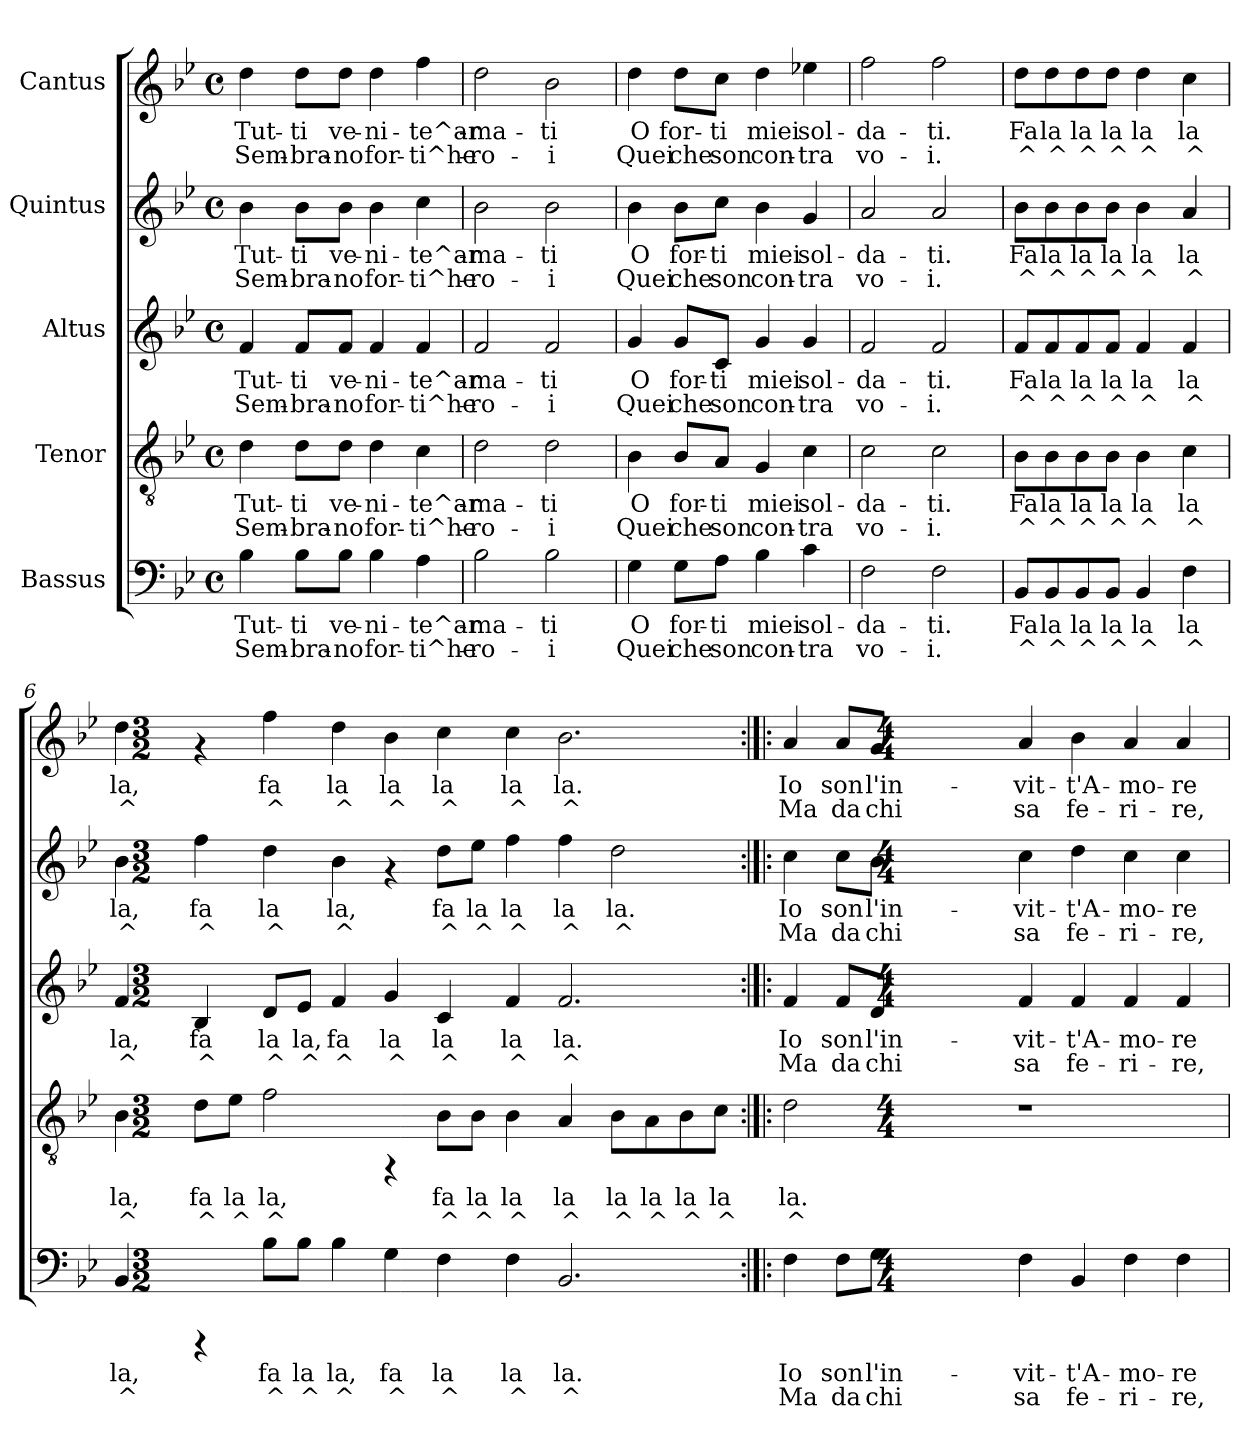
**kern	**text	**text	**kern	**text	**text	**kern	**text	**text	**kern	**text	**text	**kern	**text	**text
*part5	*part5	*part5	*part4	*part4	*part4	*part3	*part3	*part3	*part2	*part2	*part2	*part1	*part1	*part1
*staff5	*staff5	*staff5	*staff4	*staff4	*staff4	*staff3	*staff3	*staff3	*staff2	*staff2	*staff2	*staff1	*staff1	*staff1
*I"Bassus	*	*	*I"Tenor	*	*	*I"Altus	*	*	*I"Quintus	*	*	*I"Cantus	*	*
!!LO:PB:g=z
*stria5	*	*	*stria5	*	*	*stria5	*	*	*stria5	*	*	*stria5	*	*
*clefF4	*	*	*clefGv2	*	*	*clefG2	*	*	*clefG2	*	*	*clefG2	*	*
*k[b-e-]	*	*	*k[b-e-]	*	*	*k[b-e-]	*	*	*k[b-e-]	*	*	*k[b-e-]	*	*
*B-:	*	*	*B-:	*	*	*B-:	*	*	*B-:	*	*	*B-:	*	*
*M4/4	*	*	*M4/4	*	*	*M4/4	*	*	*M4/4	*	*	*M4/4	*	*
*met(c)	*	*	*met(c)	*	*	*met(c)	*	*	*met(c)	*	*	*met(c)	*	*
*MM180	*	*	*MM180	*	*	*MM180	*	*	*MM180	*	*	*MM180	*	*
=1	=1	=1	=1	=1	=1	=1	=1	=1	=1	=1	=1	=1	=1	=1
!	!LO:LY:b:cj	!LO:LY:b:cj	!	!LO:LY:b:cj	!LO:LY:b:cj	!	!LO:LY:b:cj	!LO:LY:b:cj	!	!LO:LY:b:cj	!LO:LY:b:cj	!	!LO:LY:b:cj	!LO:LY:b:cj
4B-\	Tut-	-Sem-	4d\	Tut-	-Sem-	4f/	Tut-	-Sem-	4b-\	Tut-	-Sem-	4dd\	Tut-	-Sem-
!	!LO:LY:b:cj	!LO:LY:b:cj	!	!LO:LY:b:cj	!LO:LY:b:cj	!	!LO:LY:b:cj	!LO:LY:b:cj	!	!LO:LY:b:cj	!LO:LY:b:cj	!	!LO:LY:b:cj	!LO:LY:b:cj
8B-\L	-ti	bra-	8d\L	-ti	bra-	8f/L	-ti	bra-	8b-\L	-ti	bra-	8dd\L	-ti	bra-
!	!LO:LY:b:cj	!LO:LY:b:cj	!	!LO:LY:b:cj	!LO:LY:b:cj	!	!LO:LY:b:cj	!LO:LY:b:cj	!	!LO:LY:b:cj	!LO:LY:b:cj	!	!LO:LY:b:cj	!LO:LY:b:cj
8B-\J	-ve-	-no	8d\J	-ve-	-no	8f/J	-ve-	-no	8b-\J	-ve-	-no	8dd\J	-ve-	-no
!	!LO:LY:b:cj	!LO:LY:b:cj	!	!LO:LY:b:cj	!LO:LY:b:cj	!	!LO:LY:b:cj	!LO:LY:b:cj	!	!LO:LY:b:cj	!LO:LY:b:cj	!	!LO:LY:b:cj	!LO:LY:b:cj
4B-\	ni-	-for-	4d\	ni-	-for-	4f/	ni-	-for-	4b-\	ni-	-for-	4dd\	ni-	-for-
!	!LO:LY:b:cj	!LO:LY:b:cj	!	!LO:LY:b:cj	!LO:LY:b:cj	!	!LO:LY:b:cj	!LO:LY:b:cj	!	!LO:LY:b:cj	!LO:LY:b:cj	!	!LO:LY:b:cj	!LO:LY:b:cj
4A\	-te^ar-	-ti^he-	4c\	-te^ar-	-ti^he-	4f/	-te^ar-	-ti^he-	4cc\	-te^ar-	-ti^he-	4ff\	-te^ar-	-ti^he-
=2	=2	=2	=2	=2	=2	=2	=2	=2	=2	=2	=2	=2	=2	=2
!	!LO:LY:b:cj	!LO:LY:b:cj	!	!LO:LY:b:cj	!LO:LY:b:cj	!	!LO:LY:b:cj	!LO:LY:b:cj	!	!LO:LY:b:cj	!LO:LY:b:cj	!	!LO:LY:b:cj	!LO:LY:b:cj
2B-\	-ma-	-ro-	2d\	-ma-	-ro-	2f/	-ma-	-ro-	2b-\	-ma-	-ro-	2dd\	-ma-	-ro-
!	!LO:LY:b:cj	!LO:LY:b:cj	!	!LO:LY:b:cj	!LO:LY:b:cj	!	!LO:LY:b:cj	!LO:LY:b:cj	!	!LO:LY:b:cj	!LO:LY:b:cj	!	!LO:LY:b:cj	!LO:LY:b:cj
2B-\	-ti	i	2d\	-ti	i	2f/	-ti	i	2b-\	-ti	i	2b-\	-ti	i
=3	=3	=3	=3	=3	=3	=3	=3	=3	=3	=3	=3	=3	=3	=3
!	!LO:LY:b:cj	!LO:LY:b:cj	!	!LO:LY:b:cj	!LO:LY:b:cj	!	!LO:LY:b:cj	!LO:LY:b:cj	!	!LO:LY:b:cj	!LO:LY:b:cj	!	!LO:LY:b:cj	!LO:LY:b:cj
4G\	O	Quei	4B-\	O	Quei	4g/	O	Quei	4b-\	O	Quei	4dd\	O	Quei
!	!LO:LY:b:cj	!LO:LY:b:cj	!	!LO:LY:b:cj	!LO:LY:b:cj	!	!LO:LY:b:cj	!LO:LY:b:cj	!	!LO:LY:b:cj	!LO:LY:b:cj	!	!LO:LY:b:cj	!LO:LY:b:cj
8G\L	for-	-che	8B-/L	for-	-che	8g/L	for-	-che	8b-\L	for-	-che	8dd\L	for-	-che
!	!LO:LY:b:cj	!LO:LY:b:cj	!	!LO:LY:b:cj	!LO:LY:b:cj	!	!LO:LY:b:cj	!LO:LY:b:cj	!	!LO:LY:b:cj	!LO:LY:b:cj	!	!LO:LY:b:cj	!LO:LY:b:cj
8A\J	ti	son	8A/J	ti	son	8c/J	ti	son	8cc\J	ti	son	8cc\J	ti	son
!	!LO:LY:b:cj	!LO:LY:b:cj	!	!LO:LY:b:cj	!LO:LY:b:cj	!	!LO:LY:b:cj	!LO:LY:b:cj	!	!LO:LY:b:cj	!LO:LY:b:cj	!	!LO:LY:b:cj	!LO:LY:b:cj
4B-\	miei	con-	4G/	miei	con-	4g/	miei	con-	4b-\	miei	con-	4dd\	miei	con-
!	!LO:LY:b:cj	!LO:LY:b:cj	!	!LO:LY:b:cj	!LO:LY:b:cj	!	!LO:LY:b:cj	!LO:LY:b:cj	!	!LO:LY:b:cj	!LO:LY:b:cj	!	!LO:LY:b:cj	!LO:LY:b:cj
4c\	-sol-	-tra	4c\	-sol-	-tra	4g/	-sol-	-tra	4g/	-sol-	-tra	4ee-X\	-sol-	-tra
=4	=4	=4	=4	=4	=4	=4	=4	=4	=4	=4	=4	=4	=4	=4
!	!LO:LY:b:cj	!LO:LY:b:cj	!	!LO:LY:b:cj	!LO:LY:b:cj	!	!LO:LY:b:cj	!LO:LY:b:cj	!	!LO:LY:b:cj	!LO:LY:b:cj	!	!LO:LY:b:cj	!LO:LY:b:cj
2F\	da-	-vo-	2c\	da-	-vo-	2f/	da-	-vo-	2a/	da-	-vo-	2ff\	da-	-vo-
!	!LO:LY:b:cj	!LO:LY:b:cj	!	!LO:LY:b:cj	!LO:LY:b:cj	!	!LO:LY:b:cj	!LO:LY:b:cj	!	!LO:LY:b:cj	!LO:LY:b:cj	!	!LO:LY:b:cj	!LO:LY:b:cj
2F\	-ti.	i.	2c\	-ti.	i.	2f/	-ti.	i.	2a/	-ti.	i.	2ff\	-ti.	i.
!!LO:LB:g=z
=5	=5	=5	=5	=5	=5	=5	=5	=5	=5	=5	=5	=5	=5	=5
!	!LO:LY:b:cj	!LO:LY:b:cj	!	!LO:LY:b:cj	!LO:LY:b:cj	!	!LO:LY:b:cj	!LO:LY:b:cj	!	!LO:LY:b:cj	!LO:LY:b:cj	!	!LO:LY:b:cj	!LO:LY:b:cj
8BB-/L	Fa	^	8B-\L	Fa	^	8f/L	Fa	^	8b-\L	Fa	^	8dd\L	Fa	^
!	!LO:LY:b:cj	!LO:LY:b:cj	!	!LO:LY:b:cj	!LO:LY:b:cj	!	!LO:LY:b:cj	!LO:LY:b:cj	!	!LO:LY:b:cj	!LO:LY:b:cj	!	!LO:LY:b:cj	!LO:LY:b:cj
8BB-/	la	^	8B-\	la	^	8f/	la	^	8b-\	la	^	8dd\	la	^
!	!LO:LY:b:cj	!LO:LY:b:cj	!	!LO:LY:b:cj	!LO:LY:b:cj	!	!LO:LY:b:cj	!LO:LY:b:cj	!	!LO:LY:b:cj	!LO:LY:b:cj	!	!LO:LY:b:cj	!LO:LY:b:cj
8BB-/	la	^	8B-\	la	^	8f/	la	^	8b-\	la	^	8dd\	la	^
!	!LO:LY:b:cj	!LO:LY:b:cj	!	!LO:LY:b:cj	!LO:LY:b:cj	!	!LO:LY:b:cj	!LO:LY:b:cj	!	!LO:LY:b:cj	!LO:LY:b:cj	!	!LO:LY:b:cj	!LO:LY:b:cj
8BB-/J	la	^	8B-\J	la	^	8f/J	la	^	8b-\J	la	^	8dd\J	la	^
!	!LO:LY:b:cj	!LO:LY:b:cj	!	!LO:LY:b:cj	!LO:LY:b:cj	!	!LO:LY:b:cj	!LO:LY:b:cj	!	!LO:LY:b:cj	!LO:LY:b:cj	!	!LO:LY:b:cj	!LO:LY:b:cj
4BB-/	la	^	4B-\	la	^	4f/	la	^	4b-\	la	^	4dd\	la	^
!	!LO:LY:b:cj	!LO:LY:b:cj	!	!LO:LY:b:cj	!LO:LY:b:cj	!	!LO:LY:b:cj	!LO:LY:b:cj	!	!LO:LY:b:cj	!LO:LY:b:cj	!	!LO:LY:b:cj	!LO:LY:b:cj
4F\	la	^	4c\	la	^	4f/	la	^	4a/	la	^	4cc\	la	^
!!LO:PB:g=z
=6	=6	=6	=6	=6	=6	=6	=6	=6	=6	=6	=6	=6	=6	=6
!	!LO:LY:b:cj	!LO:LY:b:cj	!	!LO:LY:b:cj	!LO:LY:b:cj	!	!LO:LY:b:cj	!LO:LY:b:cj	!	!LO:LY:b:cj	!LO:LY:b:cj	!	!LO:LY:b:cj	!LO:LY:b:cj
4BB-/	la,	^	4B-\	la,	^	4f/	la,	^	4b-\	la,	^	4dd\	la,	^
*M3/2	*	*	*M3/2	*	*	*M3/2	*	*	*M3/2	*	*	*M3/2	*	*
!	!	!	!	!LO:LY:b:cj	!LO:LY:b:cj	!	!LO:LY:b:cj	!LO:LY:b:cj	!	!LO:LY:b:cj	!LO:LY:b:cj	!	!	!
4rCCC	.	.	8d\L	fa	^	4B-/	fa	^	4ff\	fa	^	4rf	.	.
!	!	!	!	!LO:LY:b:cj	!LO:LY:b:cj	!	!	!	!	!	!	!	!	!
.	.	.	8e-\J	la	^	.	.	.	.	.	.	.	.	.
!	!LO:LY:b:cj	!LO:LY:b:cj	!	!LO:LY:b:cj	!LO:LY:b:cj	!	!LO:LY:b:cj	!LO:LY:b:cj	!	!LO:LY:b:cj	!LO:LY:b:cj	!	!LO:LY:b:cj	!LO:LY:b:cj
8B-\L	fa	^	2f\	la,	^	8d/L	la	^	4dd\	la	^	4ff\	fa	^
!	!LO:LY:b:cj	!LO:LY:b:cj	!	!	!	!	!LO:LY:b:cj	!LO:LY:b:cj	!	!	!	!	!	!
8B-\J	la	^	.	.	.	8e-/J	la,	^	.	.	.	.	.	.
!	!LO:LY:b:cj	!LO:LY:b:cj	!	!	!	!	!LO:LY:b:cj	!LO:LY:b:cj	!	!LO:LY:b:cj	!LO:LY:b:cj	!	!LO:LY:b:cj	!LO:LY:b:cj
4B-\	la,	^	.	.	.	4f/	fa	^	4b-\	la,	^	4dd\	la	^
!	!LO:LY:b:cj	!LO:LY:b:cj	!	!	!	!	!LO:LY:b:cj	!LO:LY:b:cj	!	!	!	!	!LO:LY:b:cj	!LO:LY:b:cj
4G\	fa	^	4rFF	.	.	4g/	la	^	4rf	.	.	4b-\	la	^
!	!LO:LY:b:cj	!LO:LY:b:cj	!	!LO:LY:b:cj	!LO:LY:b:cj	!	!LO:LY:b:cj	!LO:LY:b:cj	!	!LO:LY:b:cj	!LO:LY:b:cj	!	!LO:LY:b:cj	!LO:LY:b:cj
4F\	la	^	8B-\L	fa	^	4c/	la	^	8dd\L	fa	^	4cc\	la	^
!	!	!	!	!LO:LY:b:cj	!LO:LY:b:cj	!	!	!	!	!LO:LY:b:cj	!LO:LY:b:cj	!	!	!
.	.	.	8B-\J	la	^	.	.	.	8ee-\J	la	^	.	.	.
!	!LO:LY:b:cj	!LO:LY:b:cj	!	!LO:LY:b:cj	!LO:LY:b:cj	!	!LO:LY:b:cj	!LO:LY:b:cj	!	!LO:LY:b:cj	!LO:LY:b:cj	!	!LO:LY:b:cj	!LO:LY:b:cj
4F\	la	^	4B-\	la	^	4f/	la	^	4ff\	la	^	4cc\	la	^
!	!LO:LY:b:cj	!LO:LY:b:cj	!	!LO:LY:b:cj	!LO:LY:b:cj	!	!LO:LY:b:cj	!LO:LY:b:cj	!	!LO:LY:b:cj	!LO:LY:b:cj	!	!LO:LY:b:cj	!LO:LY:b:cj
2.BB-/	la.	^	4A/	la	^	2.f/	la.	^	4ff\	la	^	2.b-\	la.	^
!	!	!	!	!LO:LY:b:cj	!LO:LY:b:cj	!	!	!	!	!LO:LY:b:cj	!LO:LY:b:cj	!	!	!
.	.	.	8B-\L	la	^	.	.	.	2dd\	la.	^	.	.	.
!	!	!	!	!LO:LY:b:cj	!LO:LY:b:cj	!	!	!	!	!	!	!	!	!
.	.	.	8A\	la	^	.	.	.	.	.	.	.	.	.
!	!	!	!	!LO:LY:b:cj	!LO:LY:b:cj	!	!	!	!	!	!	!	!	!
.	.	.	8B-\	la	^	.	.	.	.	.	.	.	.	.
!	!	!	!	!LO:LY:b:cj	!LO:LY:b:cj	!	!	!	!	!	!	!	!	!
.	.	.	8c\J	la	^	.	.	.	.	.	.	.	.	.
=7:|!|:	=7:|!|:	=7:|!|:	=7:|!|:	=7:|!|:	=7:|!|:	=7:|!|:	=7:|!|:	=7:|!|:	=7:|!|:	=7:|!|:	=7:|!|:	=7:|!|:	=7:|!|:	=7:|!|:
!	!LO:LY:b:cj	!LO:LY:b:cj	!	!LO:LY:b:cj	!LO:LY:b:cj	!	!LO:LY:b:cj	!LO:LY:b:cj	!	!LO:LY:b:cj	!LO:LY:b:cj	!	!LO:LY:b:cj	!LO:LY:b:cj
4F\	Io	Ma	2d\	la.	^	4f/	Io	Ma	4cc\	Io	Ma	4a/	Io	Ma
!	!LO:LY:b:cj	!LO:LY:b:cj	!	!	!	!	!LO:LY:b:cj	!LO:LY:b:cj	!	!LO:LY:b:cj	!LO:LY:b:cj	!	!LO:LY:b:cj	!LO:LY:b:cj
8F\L	son	da	.	.	.	8f/L	son	da	8cc\L	son	da	8a/L	son	da
!	!LO:LY:b:cj	!LO:LY:b:cj	!	!	!	!	!LO:LY:b:cj	!LO:LY:b:cj	!	!LO:LY:b:cj	!LO:LY:b:cj	!	!LO:LY:b:cj	!LO:LY:b:cj
8G\J	l'in-	-chi	.	.	.	8d/J	l'in-	-chi	8b-\J	l'in-	-chi	8g/J	l'in-	-chi
*M4/4	*	*	*M4/4	*	*	*M4/4	*	*	*M4/4	*	*	*M4/4	*	*
*met(c)	*	*	*met(c)	*	*	*met(c)	*	*	*met(c)	*	*	*met(c)	*	*
!	!LO:LY:b:cj	!LO:LY:b:cj	!	!	!	!	!LO:LY:b:cj	!LO:LY:b:cj	!	!LO:LY:b:cj	!LO:LY:b:cj	!	!LO:LY:b:cj	!LO:LY:b:cj
4F\	vit-	-sa	1r	.	.	4f/	vit-	-sa	4cc\	vit-	-sa	4a/	vit-	-sa
!	!LO:LY:b:cj	!LO:LY:b:cj	!	!	!	!	!LO:LY:b:cj	!LO:LY:b:cj	!	!LO:LY:b:cj	!LO:LY:b:cj	!	!LO:LY:b:cj	!LO:LY:b:cj
4BB-/	t'A-	-fe-	.	.	.	4f/	t'A-	-fe-	4dd\	t'A-	-fe-	4b-\	t'A-	-fe-
!	!LO:LY:b:cj	!LO:LY:b:cj	!	!	!	!	!LO:LY:b:cj	!LO:LY:b:cj	!	!LO:LY:b:cj	!LO:LY:b:cj	!	!LO:LY:b:cj	!LO:LY:b:cj
4F\	-mo-	-ri-	.	.	.	4f/	-mo-	-ri-	4cc\	-mo-	-ri-	4a/	-mo-	-ri-
!	!LO:LY:b:cj	!LO:LY:b:cj	!	!	!	!	!LO:LY:b:cj	!LO:LY:b:cj	!	!LO:LY:b:cj	!LO:LY:b:cj	!	!LO:LY:b:cj	!LO:LY:b:cj
4F\	-re	re,	.	.	.	4f/	-re	re,	4cc\	-re	re,	4a/	-re	re,
=	=	=	=	=	=	=	=	=	=	=	=	=	=	=
*-	*-	*-	*-	*-	*-	*-	*-	*-	*-	*-	*-	*-	*-	*-
